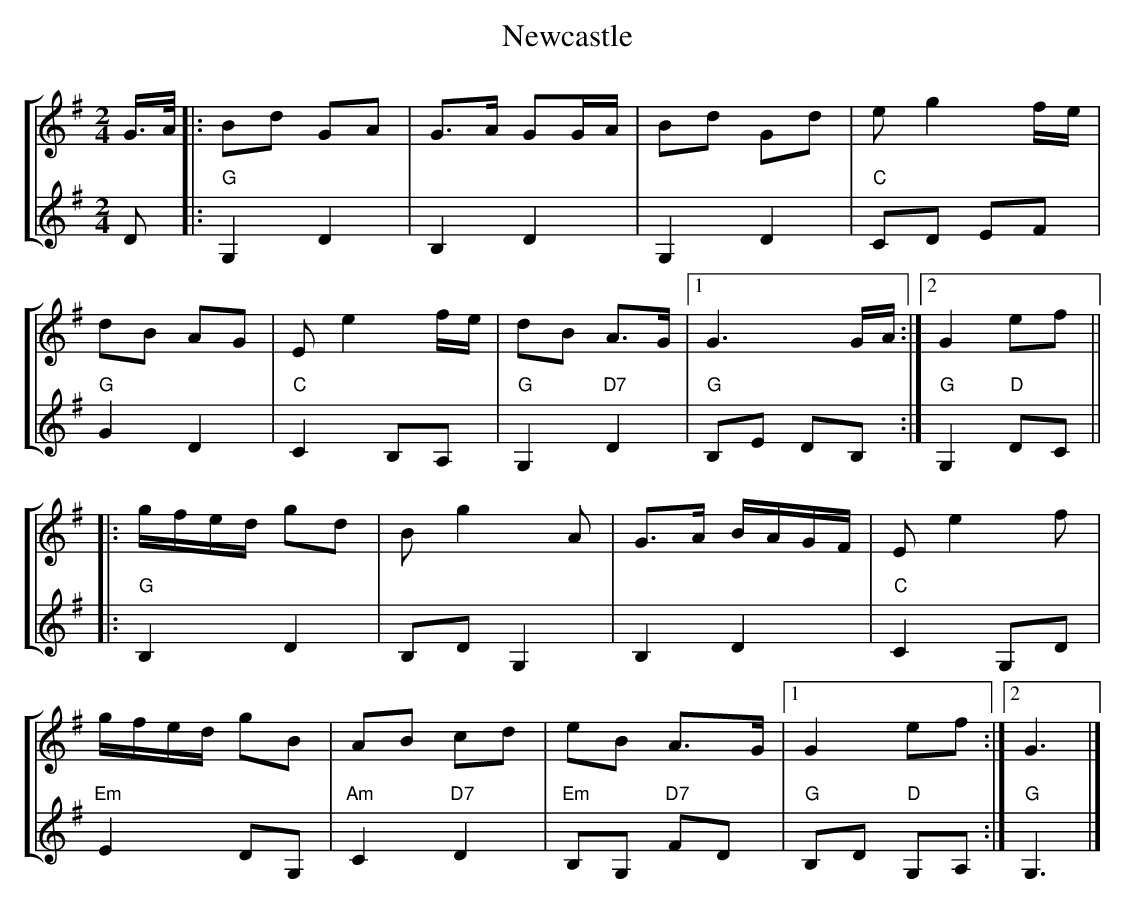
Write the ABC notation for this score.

X:1
T:Newcastle
%%score [ 1 | 2 ]
L:1/4
M:2/4
K:G
V:1
G/4>A/4 |: B/d/ G/A/ | G/>A/ G/G/4A/4 | B/d/ G/d/ |  e/ g f/4e/4 |
d/B/ A/G/ | E/ e f/4e/4 | d/B/ A/>G/ |1  G3/2 G/4A/4 :|2 G e/f/ ||
|:g/4f/4e/4d/4 g/d/ | B/ g A/ |  G/>A/ B/4A/4G/4F/4 | E/ e f/ |
g/4f/4e/4d/4 g/B/ | A/B/ c/d/ |  e/B/ A/>G/ |1 G e/f/ :|2 G3/2 |]
V:2
D/ |: "G" G, D | B, D | G, D |  "C" C/D/ E/F/ |
"G" G D | "C" C B,/A,/ | "G" G, "D7" D |1  "G" B,/E/ D/B,/ :|2 "G" G, "D" D/C/ ||
|:"G" B, D | B,/D/ G, |  B, D | "C" C G,/D/ |
"Em" E D/G,/ | "Am" C "D7" D |  "Em" B,/G,/ "D7" F/D/ |1 "G" B,/D/ "D" G,/A,/ :|2 "G" G,3/2 |]
